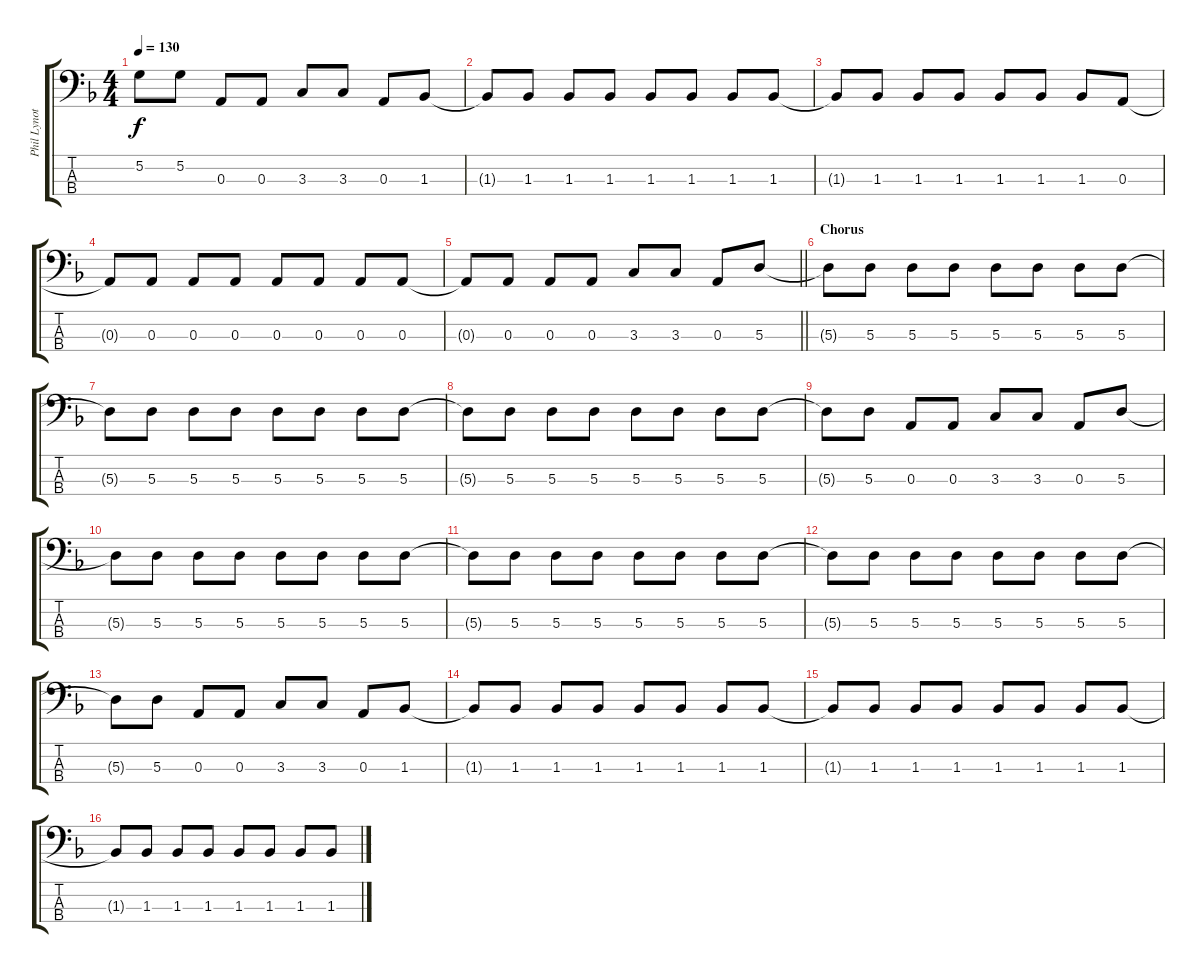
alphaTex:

\track ("Phil Lynott" "Phil Lynot") {instrument electricbasspick}
\staff {score tabs}
\tuning (G2 D2 A1 E1) {hide}
\ts (4 4)
\tempo 130
\clef f4
\ks dminor
5.2{t}.8{dy f} 5.2.8 0.3.8 0.3.8 3.3.8 3.3.8 0.3.8 1.3.8 |
1.3{t}.8 1.3.8 1.3.8 1.3.8 1.3.8 1.3.8 1.3.8 1.3.8 |
1.3{t}.8 1.3.8 1.3.8 1.3.8 1.3.8 1.3.8 1.3.8 0.3.8 |
0.3{t}.8 0.3.8 0.3.8 0.3.8 0.3.8 0.3.8 0.3.8 0.3.8 |
\barLineRight lightlight
0.3{t}.8 0.3.8 0.3.8 0.3.8 3.3.8 3.3.8 0.3.8 5.3.8 |
\section ("" "Chorus")
5.3{t}.8 5.3.8 5.3.8 5.3.8 5.3.8 5.3.8 5.3.8 5.3.8 |
5.3{t}.8 5.3.8 5.3.8 5.3.8 5.3.8 5.3.8 5.3.8 5.3.8 |
5.3{t}.8 5.3.8 5.3.8 5.3.8 5.3.8 5.3.8 5.3.8 5.3.8 |
5.3{t}.8 5.3.8 0.3.8 0.3.8 3.3.8 3.3.8 0.3.8 5.3.8 |
5.3{t}.8 5.3.8 5.3.8 5.3.8 5.3.8 5.3.8 5.3.8 5.3.8 |
5.3{t}.8 5.3.8 5.3.8 5.3.8 5.3.8 5.3.8 5.3.8 5.3.8 |
5.3{t}.8 5.3.8 5.3.8 5.3.8 5.3.8 5.3.8 5.3.8 5.3.8 |
5.3{t}.8 5.3.8 0.3.8 0.3.8 3.3.8 3.3.8 0.3.8 1.3.8 |
1.3{t}.8 1.3.8 1.3.8 1.3.8 1.3.8 1.3.8 1.3.8 1.3.8 |
1.3{t}.8 1.3.8 1.3.8 1.3.8 1.3.8 1.3.8 1.3.8 1.3.8 |
1.3{t}.8 1.3.8 1.3.8 1.3.8 1.3.8 1.3.8 1.3.8 1.3.8
